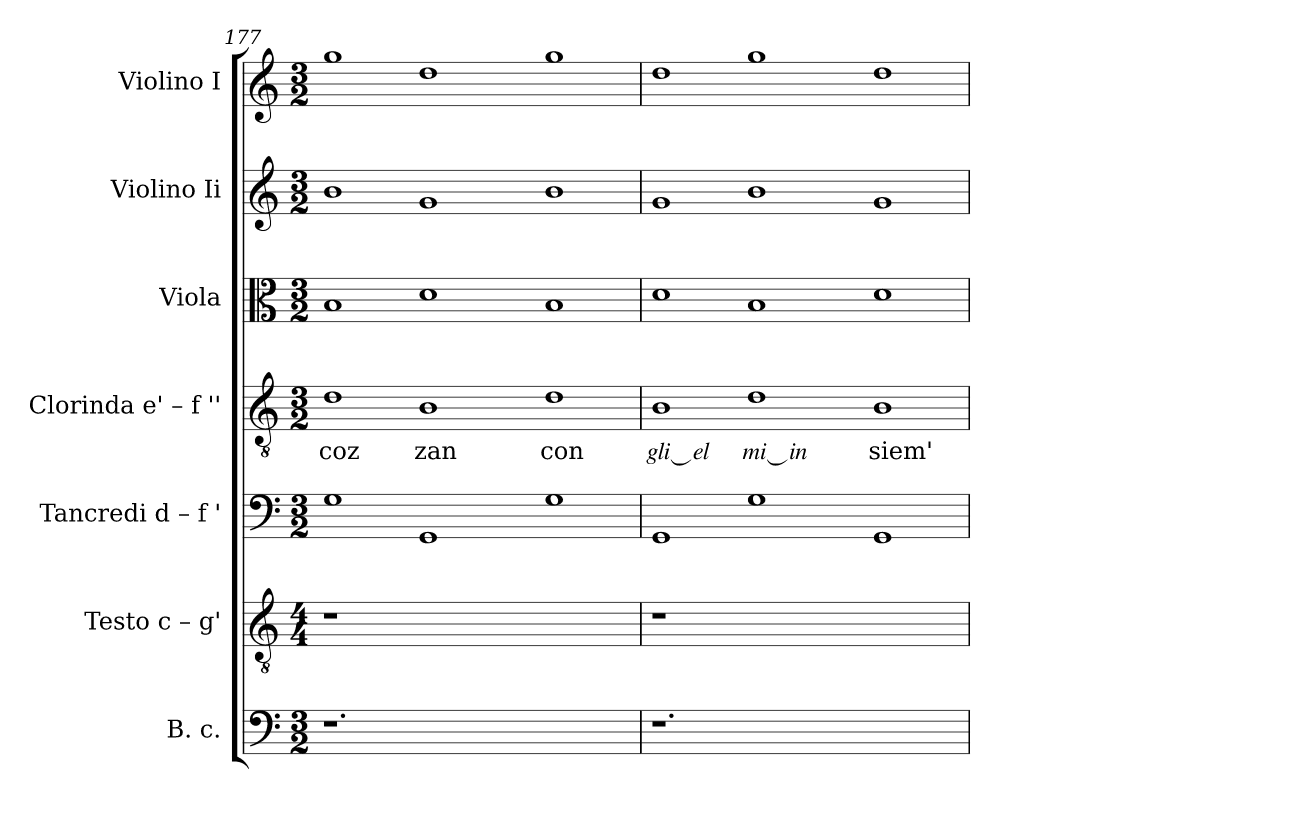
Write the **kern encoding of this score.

**kern	**kern	**kern	**kern	**text	**kern	**kern	**kern	**text
*part7	*part6	*part5	*part4	*part4	*part3	*part2	*part1	*part1
*staff7	*staff6	*staff5	*staff4	*staff4	*staff3	*staff2	*staff1	*staff1
*I"B. c.	*I"Testo  c – g'	*I"Tancredi  d – f '	*I"Clorinda  e' – f ''	*	*I"Viola	*I"Violino Ii	*I"Violino I	*
*clefF4	*clefGv2	*clefF4	*clefGv2	*	*clefC3	*clefG2	*clefG2	*
*k[]	*k[]	*k[]	*k[]	*	*k[]	*k[]	*k[]	*
*C:	*C:	*C:	*C:	*	*C:	*C:	*C:	*
*M3/2	*M4/4	*M3/2	*M3/2	*	*M3/2	*M3/2	*M3/2	*
=177	=177	=177	=177	=177	=177	=177	=177	=177
!	!	!	!	!LO:LY:b:cj	!	!	!	!LO:LY:b:cj
1.r	1r	1G	1d	coz	1B	1b	1gg	.
!	!	!	!	!LO:LY:b:cj	!	!	!	!LO:LY:b:cj
.	0ryy	1GG	1B	zan	1d	1g	1dd	.
1.ryy	.	.	.	.	.	.	.	.
!	!	!	!	!LO:LY:b:cj	!	!	!	!LO:LY:b:cj
.	.	1G	1d	con	1B	1b	1gg	.
=178	=178	=178	=178	=178	=178	=178	=178	=178
!	!	!	!	!LO:LY:b:cj	!	!	!	!LO:LY:b:cj
1.r	1r	1GG	1B	gli‿el	1d	1g	1dd	.
!	!	!	!	!LO:LY:b:cj	!	!	!	!LO:LY:b:cj
.	0ryy	1G	1d	mi‿in	1B	1b	1gg	.
1.ryy	.	.	.	.	.	.	.	.
!	!	!	!	!LO:LY:b:cj	!	!	!	!LO:LY:b:cj
.	.	1GG	1B	siem'	1d	1g	1dd	.
=	=	=	=	=	=	=	=	=
*-	*-	*-	*-	*-	*-	*-	*-	*-
